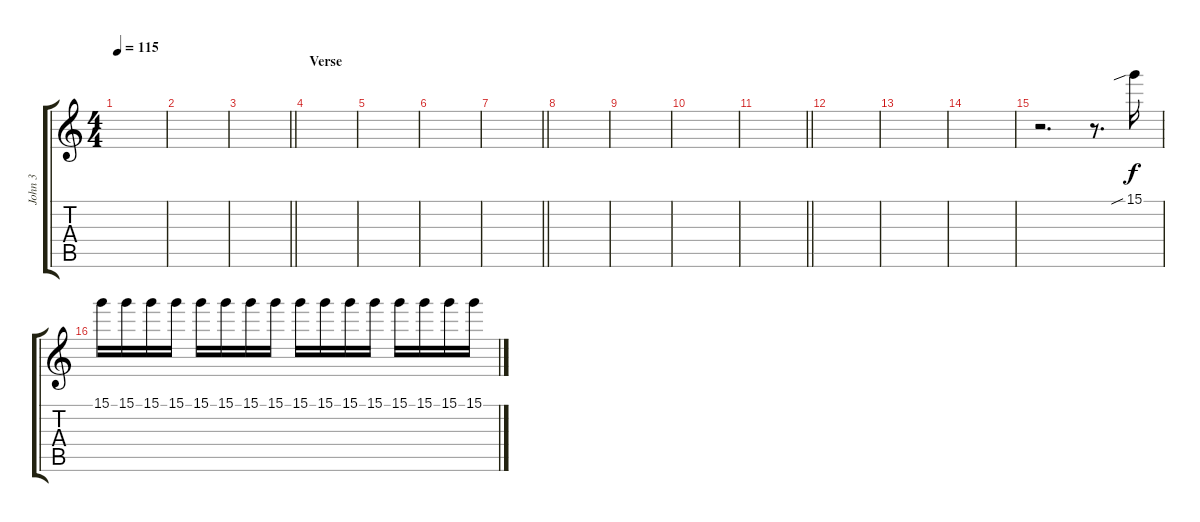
\track ("John 3" "John 3") {instrument electricguitarclean}
\staff {score tabs}
\tuning (E4 B3 G3 D3 A2 E2) {hide}
\ts (4 4)
\tempo 115
\clef g2
\ks c
|
|
\barLineRight lightlight
|
\section ("" "Verse")
|
|
|
\barLineRight lightlight
|
|
|
|
\barLineRight lightlight
|
|
|
|
r.2{d} r.8{d} 15.1{sib}.16 |
15.1.16 15.1.16 15.1.16 15.1.16 15.1.16 15.1.16 15.1.16 15.1.16 15.1.16 15.1.16 15.1.16 15.1.16 15.1.16 15.1.16 15.1.16 15.1.16
